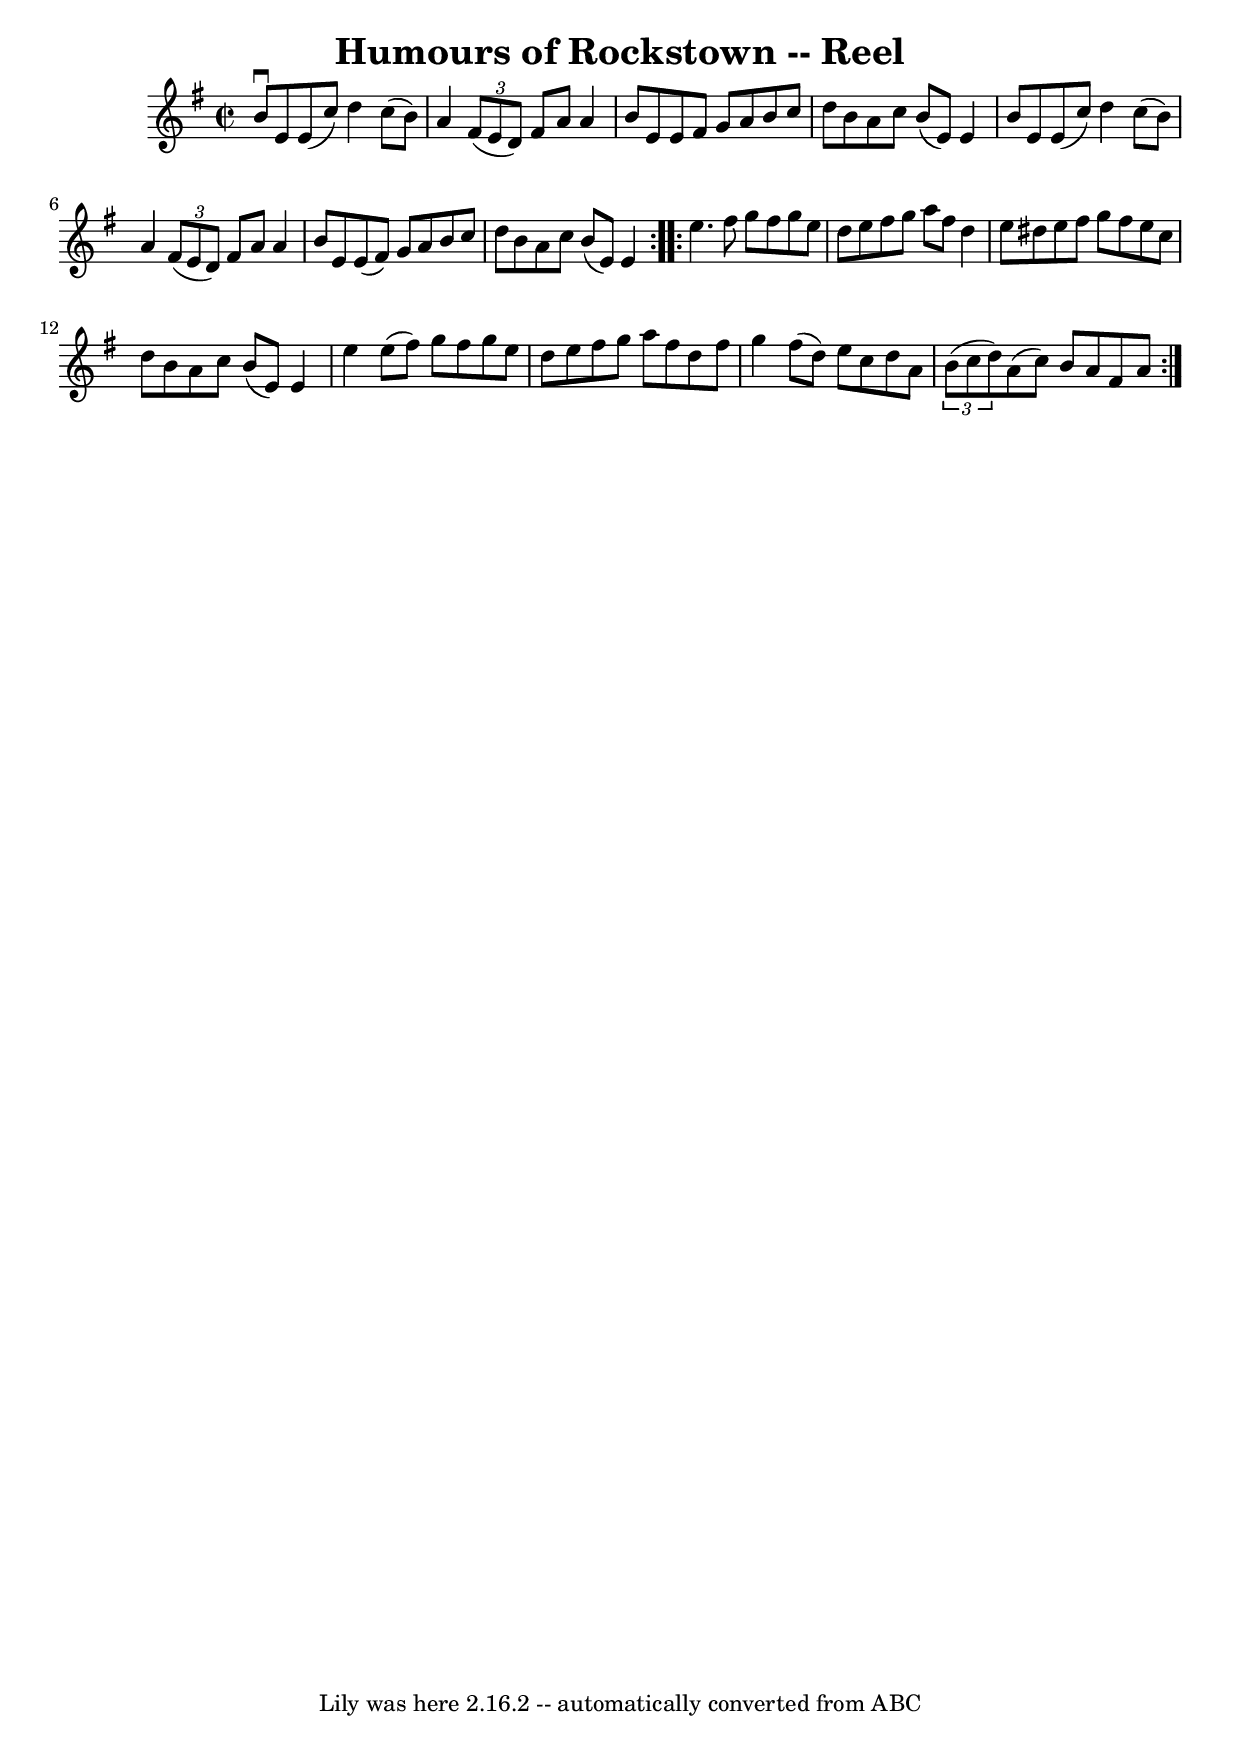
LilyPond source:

\version "2.7.40"
\include "Mammoth.ily"
\header {
	book = "Ryan's Mammoth Collection"
	crossRefNumber = "1"
	footnotes = "\\\\217"
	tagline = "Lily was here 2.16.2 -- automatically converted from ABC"
	title = "Humours of Rockstown -- Reel"
}
voicedefault =  {
\set Score.defaultBarType = "empty"

\repeat volta 2 {
\override Staff.TimeSignature #'style = #'C
 \time 2/2 \key e \minor b'8^\downbow e'8 e'8 (c''8) d''4    
c''8 (b'8)   |
 a'4    \times 2/3 { fis'8 (e'8 d'8) }  
 fis'8 a'8 a'4    |
 b'8 e'8 e'8 fis'8 g'8 a'8    
b'8 c''8    |
 d''8 b'8 a'8 c''8 b'8 (e'8) e'4   
 |
 b'8 e'8 e'8 (c''8) d''4 c''8 (b'8)   
|
 a'4    \times 2/3 { fis'8 (e'8 d'8) } fis'8 a'8    
a'4    |
 b'8 e'8 e'8 (fis'8) g'8 a'8 b'8 c''8   
 |
 d''8 b'8 a'8 c''8 b'8 (e'8) e'4    }     
\repeat volta 2 { e''4. fis''8 g''8 fis''8 g''8 e''8    
|
 d''8 e''8 fis''8 g''8 a''8 fis''8 d''4    |
 
 e''8 dis''8 e''8 fis''8 g''8 fis''8 e''8 c''8    
|
 d''8 b'8 a'8 c''8 b'8 (e'8) e'4    |
     
e''4 e''8 (fis''8) g''8 fis''8 g''8 e''8    |
 d''8 
 e''8 fis''8 g''8 a''8 fis''8 d''8 fis''8    |
   
g''4 fis''8 (d''8) e''8 c''8 d''8 a'8    |
   
\times 2/3 { b'8 (c''8 d''8) } a'8 (c''8) b'8 a'8    
fis'8 a'8  }   
}

\score{
    <<

	\context Staff="default"
	{
	    \voicedefault 
	}

    >>
	\layout {
	}
	\midi {}
}
